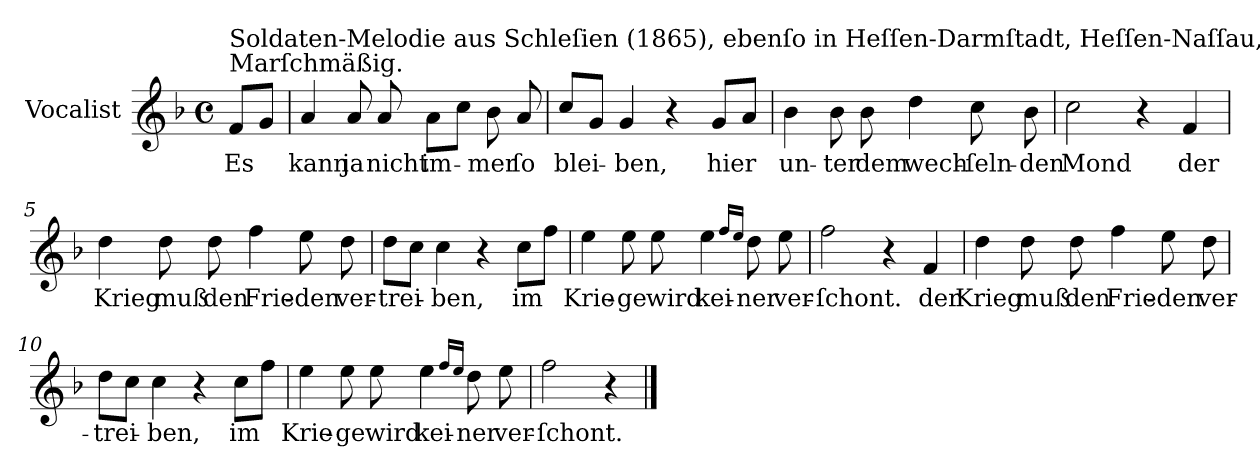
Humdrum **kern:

**kern	**text
*part1	*part1
*staff1	*staff1
*I"Vocalist	*
*k[b-]	*
*F:	*
*M4/4	*
*met(c)	*
=	=
!LO:TX:a:t=Marſchmäßig.	!
!LO:TX:a:t=Soldaten-Melodie aus Schleſien (1865), ebenſo in Heſſen-Darmſtadt, Heſſen-Naſſau, Wetterau, Schleswig rc 1880-90.	!
8fL	Es
8gJ	.
=1	=1
4a	kann
8a	ja
8a	nicht
8aL	im-
8ccJ	.
8b-	-mer
8a	ſo
=2	=2
8ccL	blei-
8gJ	.
4g	-ben,
4r	.
8gL	hier
8aJ	.
=3	=3
4b-	un-
8b-	-ter
8b-	dem
4dd	wech-
8cc	-ſeln-
8b-	-den
=4	=4
2cc	Mond
4r	.
4f	der
=5	=5
4dd	Krieg
8dd	muß
8dd	den
4ff	Frie-
8ee	-den
8dd	ver-
=6	=6
8ddL	-trei-
8ccJ	.
4cc	-ben,
4r	.
8ccL	im
8ffJ	.
=7	=7
4ee	Krie-
8ee	-ge
8ee	wird
4ee	kei-
16qqffLL	.
16qqeeJJ	.
8dd	-ner
8ee	ver-
=8	=8
2ff	-ſchont.
4r	.
4f	der
=9	=9
4dd	Krieg
8dd	muß
8dd	den
4ff	Frie-
8ee	-den
8dd	ver-
=10	=10
8ddL	-trei-
8ccJ	.
4cc	-ben,
4r	.
8ccL	im
8ffJ	.
=11	=11
4ee	Krie-
8ee	-ge
8ee	wird
4ee	kei-
16qqffLL	.
16qqeeJJ	.
8dd	-ner
8ee	ver-
=12	=12
2ff	-ſchont.
4r	.
==	==
*-	*-
